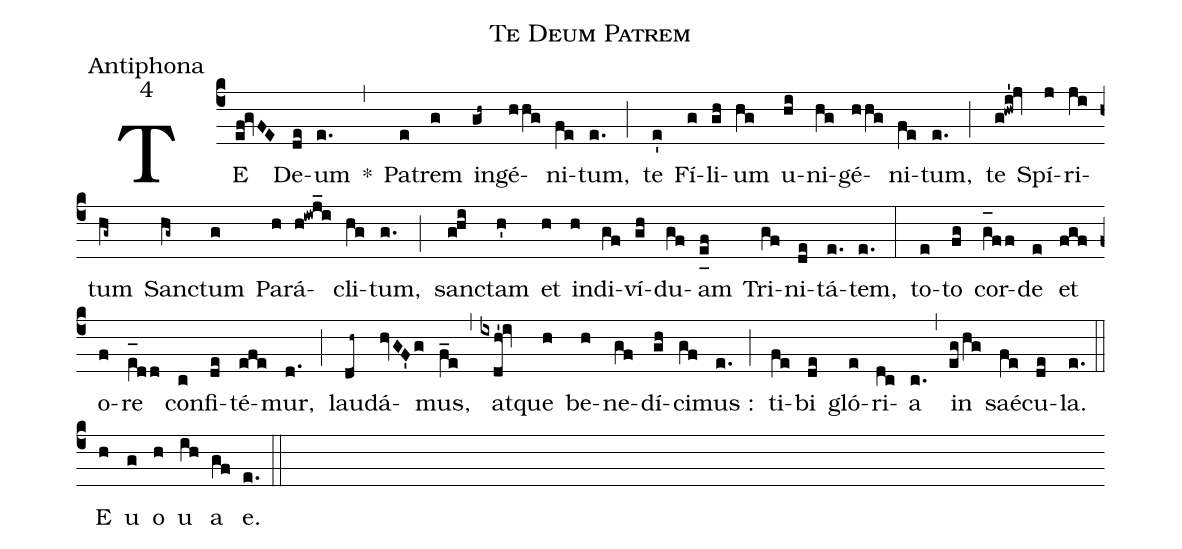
name:Te Deum Patrem;
office-part:Antiphona;
mode:4;
%%
(c4) TE(ef!gvFE) De(de)um(e.) *(,) Pa(e)trem(g) in(gh~)gé(hhg)ni(fe)tum,(e.) (;) te(e') Fí(g)li(gh)um(hg) u(hi)ni(hg)gé(hhg)ni(fe)tum,(e.) (;) te(g!hwi'!jv) Spí(j)ri(ji)tum(hg~) San(hg~)ctum(g) Pa(h)rá(h!iwj_i)cli(hg)tum,(g.) (;) san(ghi)ctam(h') et(h) in(h)di(gf)ví(gh)du(gf)am(e_[uh:l]f) Tri(gf)ni(de)tá(e.)tem,(e.) (:) to(e)to(fg) cor(g_[oh:h]ff)de(e) et(fgf) o(f)re(e_[oh:h][ll:1]dd) con(c)fi(de)té(efe)mur,(d.) (;) lau(dh~)dá(hvGF'g)mus,(f_e) (,) at(ixdh'!iv)que(h) be(h)ne(gf)dí(gh)ci(gf)mus :(e.) (;) ti(fe)bi(de) gló(e)ri(dc)a(c.) (,) in(eg/hg) saé(fe)cu(de)la.(e.) (::) <eu>E(h) u(g) o(h) u(ih) a(gf) e.</eu>(e.) (::)
